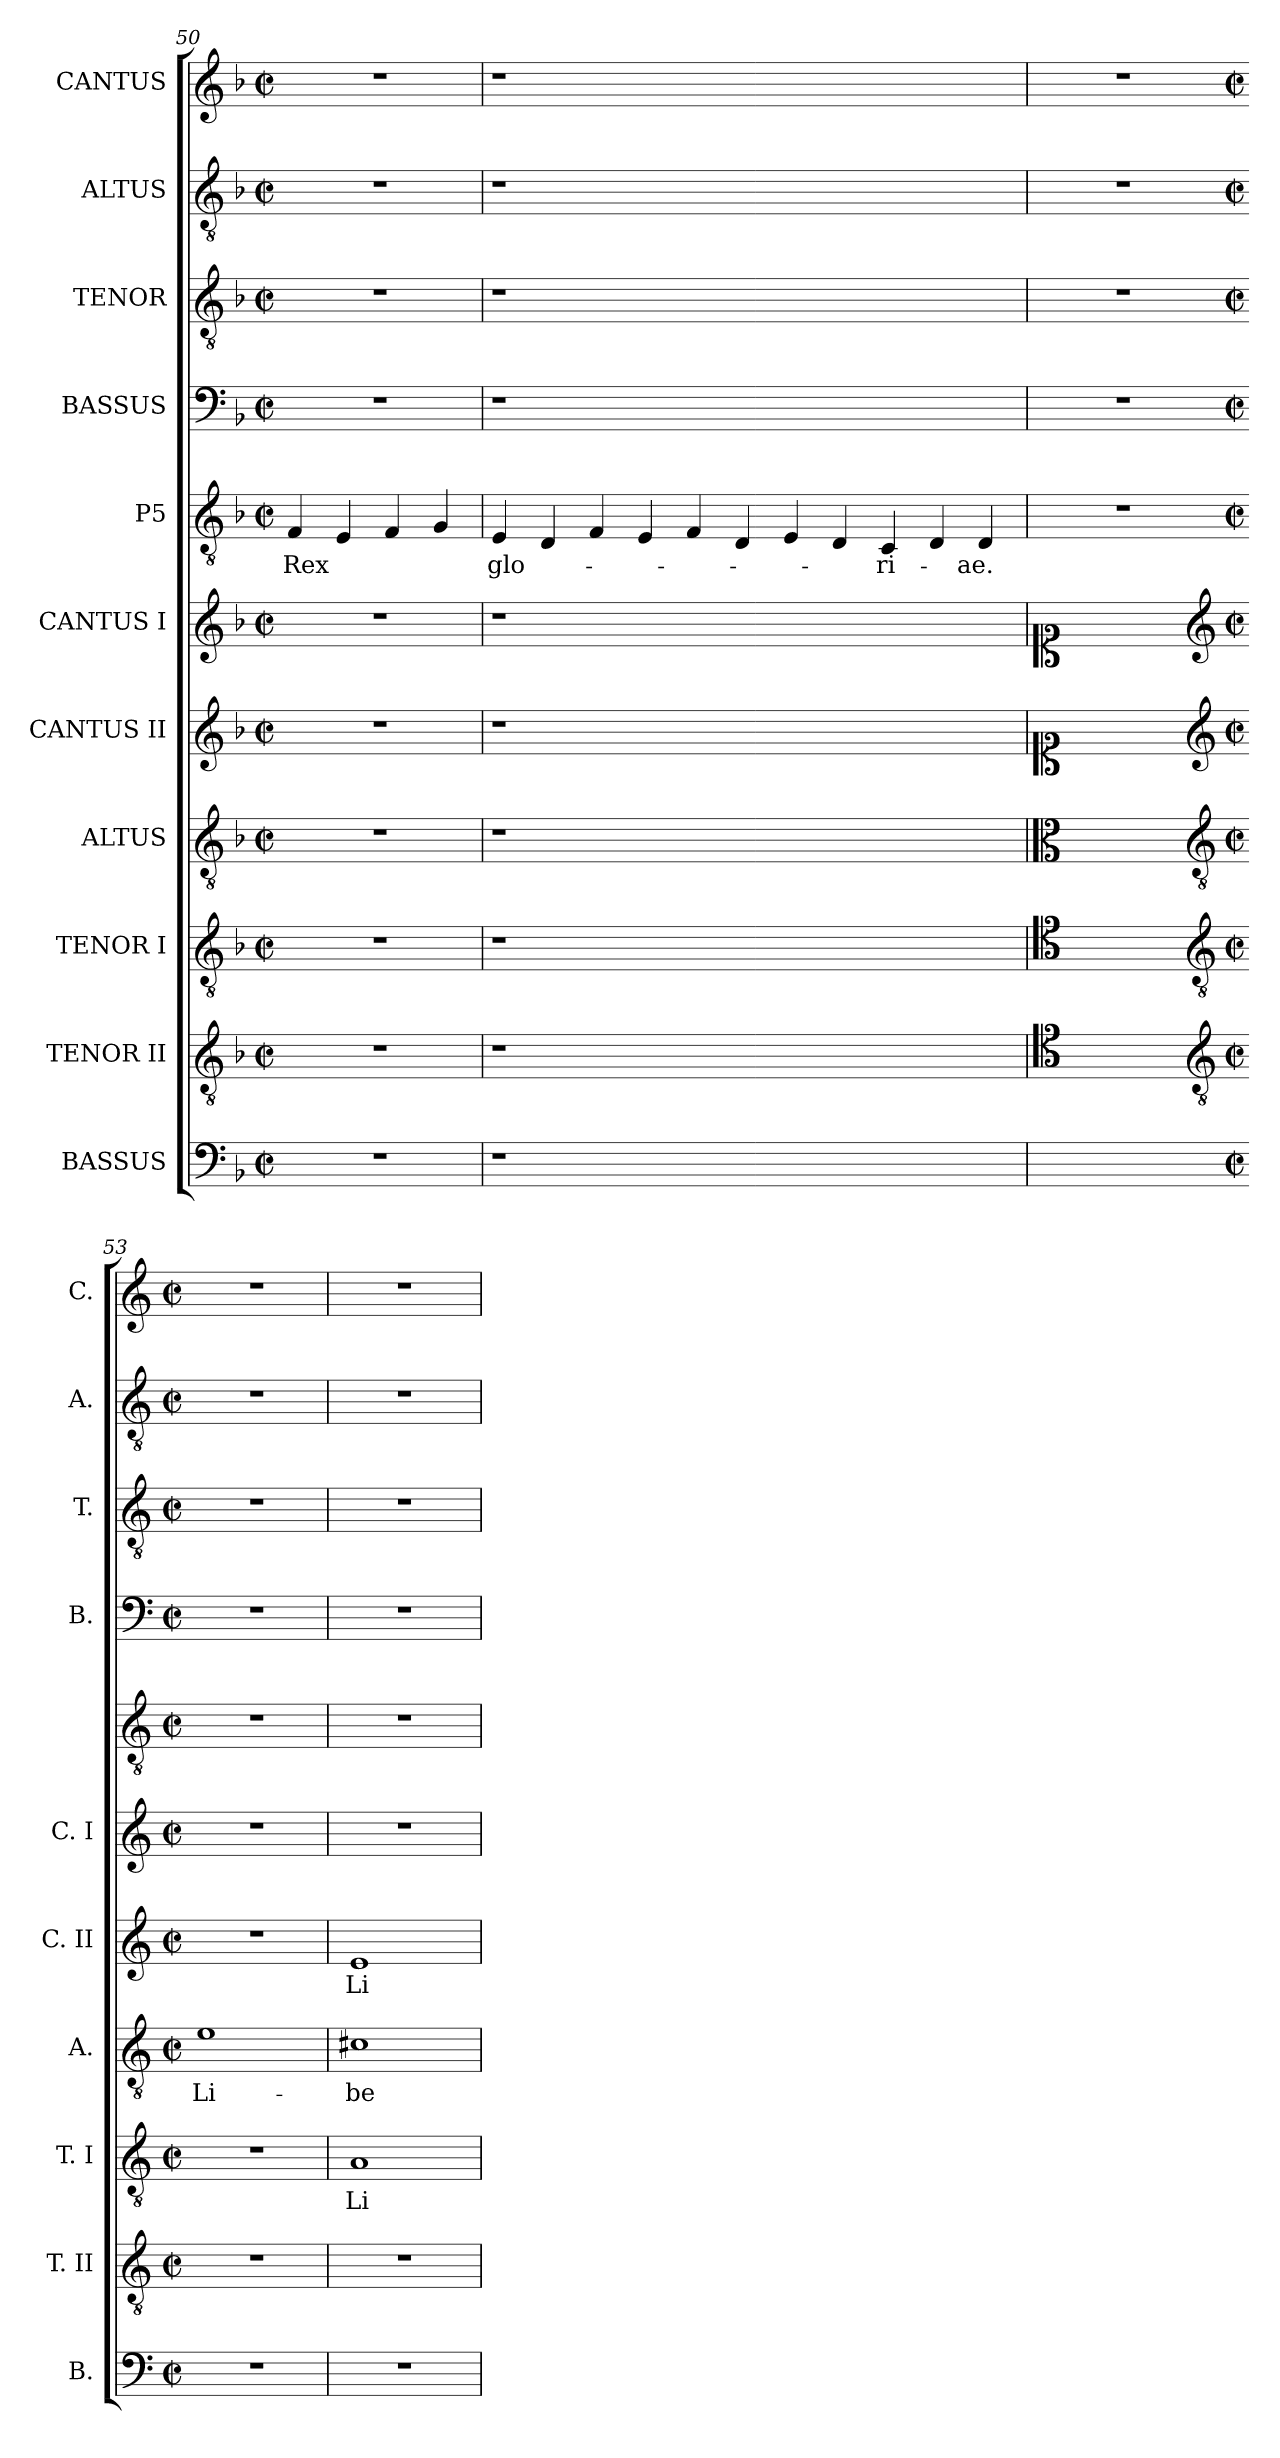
**kern	**kern	**kern	**text	**kern	**text	**kern	**text	**kern	**kern	**text	**kern	**kern	**kern	**kern
*part11	*part10	*part9	*part9	*part8	*part8	*part7	*part7	*part6	*part5	*part5	*part4	*part3	*part2	*part1
*staff11	*staff10	*staff9	*staff9	*staff8	*staff8	*staff7	*staff7	*staff6	*staff5	*staff5	*staff4	*staff3	*staff2	*staff1
*I"BASSUS	*I"TENOR II	*I"TENOR I	*	*I"ALTUS	*	*I"CANTUS II	*	*I"CANTUS I	*I"P5	*	*I"BASSUS	*I"TENOR	*I"ALTUS	*I"CANTUS
*I'B.	*I'T. II	*I'T. I	*	*I'A.	*	*I'C. II	*	*I'C. I	*	*	*I'B.	*I'T.	*I'A.	*I'C.
*clefF4	*clefGv2	*clefGv2	*	*clefGv2	*	*clefG2	*	*clefG2	*clefGv2	*	*clefF4	*clefGv2	*clefGv2	*clefG2
*	*ITrd7c12	*ITrd7c12	*	*ITrd7c12	*	*	*	*	*ITrd7c12	*	*	*ITrd7c12	*ITrd7c12	*
*k[b-]	*k[b-]	*k[b-]	*	*k[b-]	*	*k[b-]	*	*k[b-]	*k[b-]	*	*k[b-]	*k[b-]	*k[b-]	*k[b-]
*F:	*F:	*F:	*	*F:	*	*F:	*	*F:	*F:	*	*F:	*F:	*F:	*F:
*M2/2	*M2/2	*M2/2	*	*M2/2	*	*M2/2	*	*M2/2	*M2/2	*	*M2/2	*M2/2	*M2/2	*M2/2
*met(c|)	*met(c|)	*met(c|)	*	*met(c|)	*	*met(c|)	*	*met(c|)	*met(c|)	*	*met(c|)	*met(c|)	*met(c|)	*met(c|)
=50	=50	=50	=50	=50	=50	=50	=50	=50	=50	=50	=50	=50	=50	=50
!	!	!	!	!	!	!	!	!	!	!LO:LY:b:color=#000000	!	!	!	!
1r	1r	1r	.	1r	.	1r	.	1r	4FFi/	Rex	1r	1r	1r	1r
.	.	.	.	.	.	.	.	.	4EEi/	.	.	.	.	.
.	.	.	.	.	.	.	.	.	4FFi/	.	.	.	.	.
.	.	.	.	.	.	.	.	.	4GGi/	.	.	.	.	.
=51'	=51'	=51'	=51'	=51'	=51'	=51'	=51'	=51'	=51'	=51'	=51'	=51'	=51'	=51'
*k[]	*k[]	*k[]	*	*k[]	*	*k[]	*	*k[]	*k[]	*	*k[]	*k[]	*k[]	*k[]
*a:	*a:	*a:	*	*a:	*	*a:	*	*a:	*a:	*	*a:	*a:	*a:	*a:
!LO:N:vis=1	!LO:N:vis=1	!LO:N:vis=1	!	!LO:N:vis=1	!	!LO:N:vis=1	!	!LO:N:vis=1	!	!	!	!	!	!
!	!	!	!	!	!	!	!	!	!	!LO:LY:b:color=#000000	!LO:N:vis=1	!LO:N:vis=1	!LO:N:vis=1	!LO:N:vis=1
1r	1r	1r	.	1r	.	1r	.	1r	4EEi/	glo-	1r	1r	1r	1r
.	.	.	.	.	.	.	.	.	4DDi/	.	.	.	.	.
.	.	.	.	.	.	.	.	.	4FFi/	.	.	.	.	.
.	.	.	.	.	.	.	.	.	4EEi/	.	.	.	.	.
1..ryy	1..ryy	1..ryy	.	1..ryy	.	1..ryy	.	1..ryy	4FFi/	.	1..ryy	1..ryy	1..ryy	1..ryy
.	.	.	.	.	.	.	.	.	4DDi/	.	.	.	.	.
.	.	.	.	.	.	.	.	.	4EEi/	.	.	.	.	.
.	.	.	.	.	.	.	.	.	4DDi/	.	.	.	.	.
!	!	!	!	!	!	!	!	!	!	!LO:LY:b:color=#000000	!	!	!	!
.	.	.	.	.	.	.	.	.	4CCi/	-ri-	.	.	.	.
.	.	.	.	.	.	.	.	.	4DDi/	.	.	.	.	.
!	!	!	!	!	!	!	!	!	!	!LO:LY:b:color=#000000	!	!	!	!
.	.	.	.	.	.	.	.	.	4DDi/	-ae.	.	.	.	.
!!LO:LB:g=z
=52	=52	=52	=52	=52	=52	=52	=52	=52	=52	=52	=52	=52	=52	=52
*	*clefC4	*clefC4	*	*clefC3	*	*clefC1	*	*clefC1	*	*	*	*	*	*
1ryy	1ryy	1ryy	.	1ryy	.	1ryy	.	1ryy	1r	.	1r	1r	1r	1r
=53-	=53-	=53-	=53-	=53-	=53-	=53-	=53-	=53-	=53-	=53-	=53-	=53-	=53-	=53-
*	*clefGv2	*clefGv2	*	*clefGv2	*	*clefG2	*	*clefG2	*	*	*	*	*	*
*M2/2	*M2/2	*M2/2	*	*M2/2	*	*M2/2	*	*M2/2	*M2/2	*	*M2/2	*M2/2	*M2/2	*M2/2
*met(c|)	*met(c|)	*met(c|)	*	*met(c|)	*	*met(c|)	*	*met(c|)	*met(c|)	*	*met(c|)	*met(c|)	*met(c|)	*met(c|)
!	!	!	!	!	!LO:LY:b:color=#000000	!	!	!	!	!	!	!	!	!
1r	1r	1r	.	1Ei	Li-	1r	.	1r	1r	.	1r	1r	1r	1r
=54	=54	=54	=54	=54	=54	=54	=54	=54	=54	=54	=54	=54	=54	=54
!	!	!	!LO:LY:b:color=#000000	!	!	!	!	!	!	!	!	!	!	!
!	!	!	!	!	!LO:LY:b:color=#000000	!	!	!	!	!	!	!	!	!
!	!	!	!	!	!	!	!LO:LY:b:color=#000000	!	!	!	!	!	!	!
1r	1r	1AAi	Li-	1C#Xi	-be-	1ei	Li-	1r	1r	.	1r	1r	1r	1r
=	=	=	=	=	=	=	=	=	=	=	=	=	=	=
*-	*-	*-	*-	*-	*-	*-	*-	*-	*-	*-	*-	*-	*-	*-
